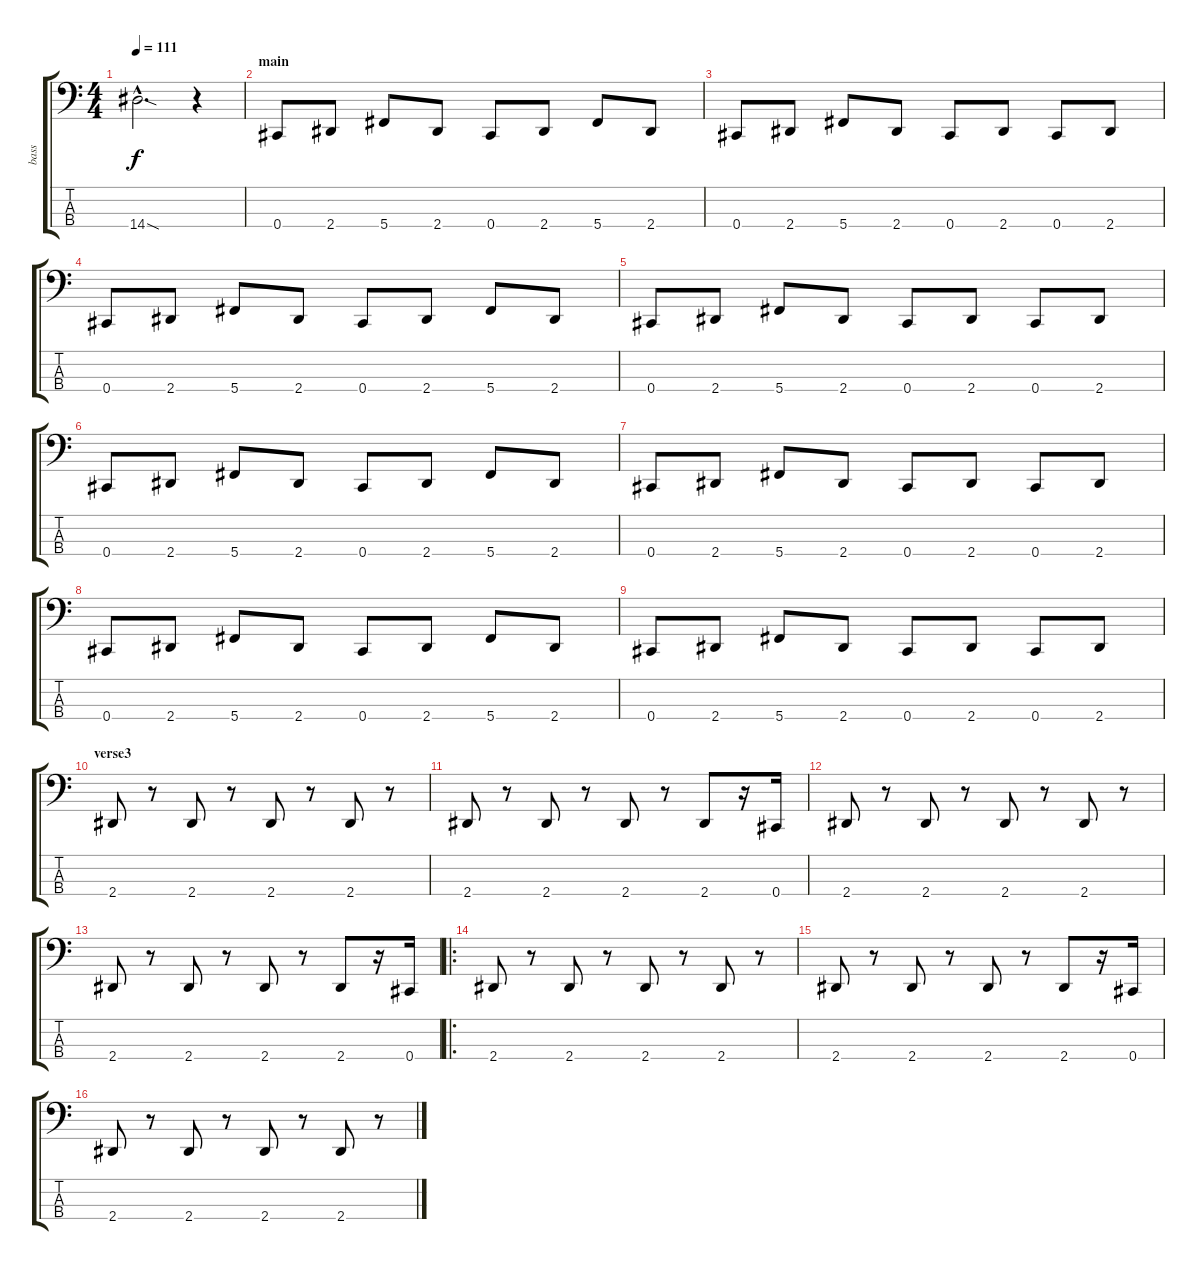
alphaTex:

\track ("bass" "bass") {instrument electricbassfinger}
\staff {score tabs}
\tuning (Gb2 Db2 Ab1 Db1) {hide}
\ts (4 4)
\tempo 111
\clef f4
\ks c
14.4{sod hac}.2{d dy f} r.4 |
\section ("" "main")
0.4.8 2.4.8 5.4.8 2.4.8 0.4.8 2.4.8 5.4.8 2.4.8 |
0.4.8 2.4.8 5.4.8 2.4.8 0.4.8 2.4.8 0.4.8 2.4.8 |
0.4.8 2.4.8 5.4.8 2.4.8 0.4.8 2.4.8 5.4.8 2.4.8 |
0.4.8 2.4.8 5.4.8 2.4.8 0.4.8 2.4.8 0.4.8 2.4.8 |
0.4.8 2.4.8 5.4.8 2.4.8 0.4.8 2.4.8 5.4.8 2.4.8 |
0.4.8 2.4.8 5.4.8 2.4.8 0.4.8 2.4.8 0.4.8 2.4.8 |
0.4.8 2.4.8 5.4.8 2.4.8 0.4.8 2.4.8 5.4.8 2.4.8 |
0.4.8 2.4.8 5.4.8 2.4.8 0.4.8 2.4.8 0.4.8 2.4.8 |
\section ("" "verse3")
2.4.8{instrument slapbass1} r.8 2.4.8 r.8 2.4.8 r.8 2.4.8 r.8 |
2.4.8 r.8 2.4.8 r.8 2.4.8 r.8 2.4.8 r.16 0.4.16 |
2.4.8 r.8 2.4.8 r.8 2.4.8 r.8 2.4.8 r.8 |
2.4.8 r.8 2.4.8 r.8 2.4.8 r.8 2.4.8 r.16 0.4.16 |
\ro
2.4.8{instrument slapbass1} r.8 2.4.8 r.8 2.4.8 r.8 2.4.8 r.8 |
2.4.8 r.8 2.4.8 r.8 2.4.8 r.8 2.4.8 r.16 0.4.16 |
2.4.8 r.8 2.4.8 r.8 2.4.8 r.8 2.4.8 r.8
